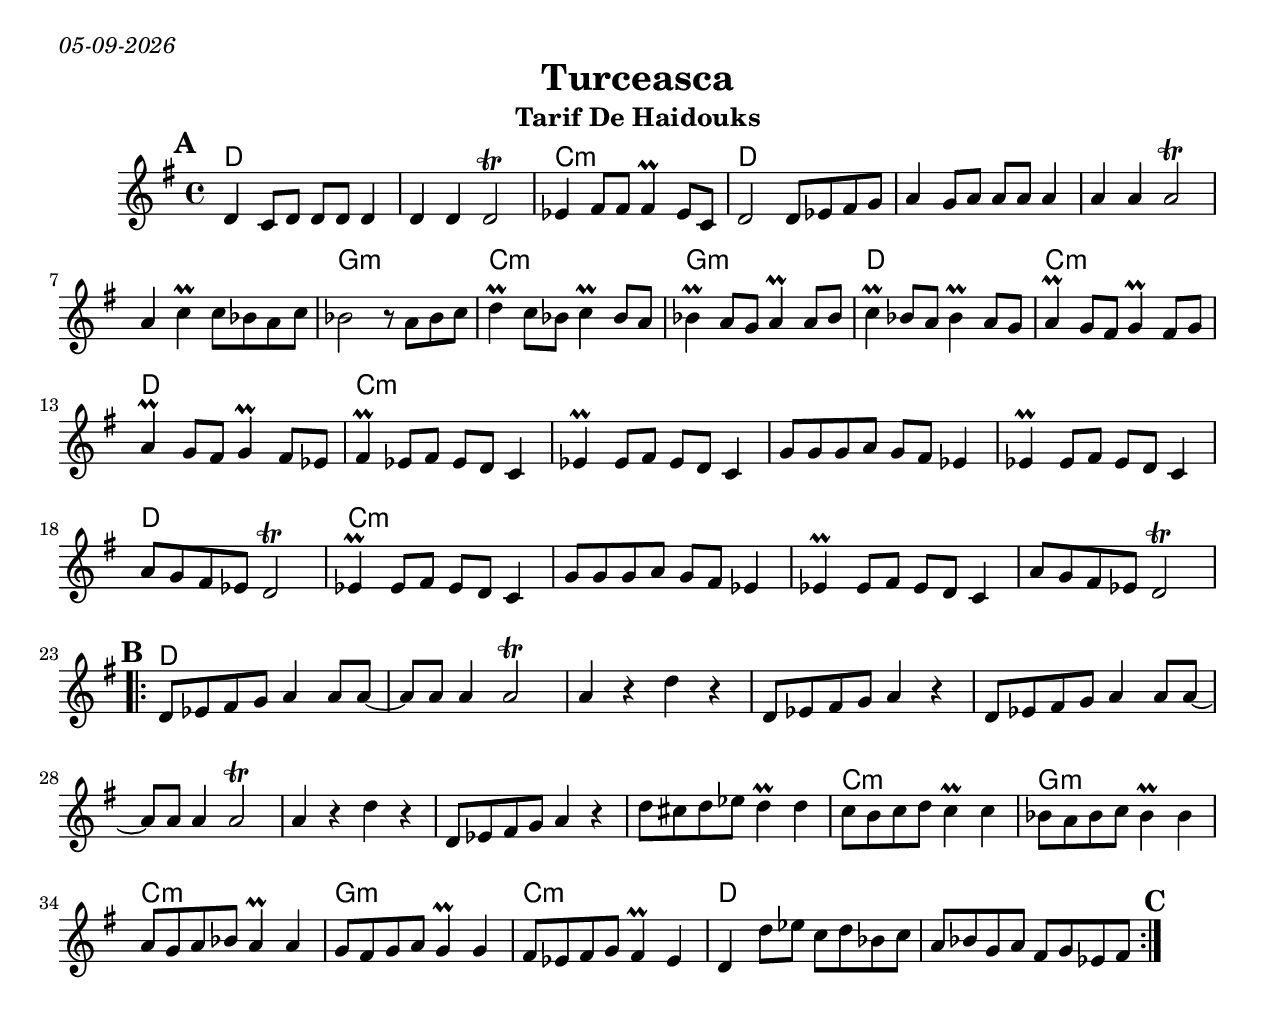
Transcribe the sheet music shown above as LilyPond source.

\version "2.20.0"
\include "english.ly"
\paper{
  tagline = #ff
  print-all-headers = ##t
  #(set-paper-size "letter")
}
date = #(strftime "%d-%m-%Y" (localtime (current-time)))

\markup{ \italic{ \date }  }

%\markup{ Got something to say? }

global = {
  \clef treble
  \key g \major

  \time 4/4
  \set Score.markFormatter = #format-mark-box-alphabet
}

%#################################### Melody ########################
melody = \relative c' {
  \global
  %\partial 4 g4    %lead in notes
  \mark \default
   d4 c8 d d d d4
   d4 d d2\trill
   ef4 fs8 fs fs4 \prall ef8 c
   d2 d8 ef fs g

   a4 g8 a a a a4|
   a4 a a2 \trill
   a4 c \prall c8 bf a c
   bf2 r8 a bf c

   d4\prall c8 bf c4\prall bf8 a
   bf4 \prall a8 g a4 \prall a8 bf % end 2nd line
   c4 \prall bf8 a bf4 \prall a8 g
   a4 \prall g8 fs g4\prall fs8 g

   a4 \prall g8 fs g4 \prall fs8 ef
   fs4\prall ef8 fs ef d c4 % 3rd line
   ef4 \prall ef8 fs ef d c4
   g'8 g g a g fs ef4
   ef4 \prall ef8 fs ef d c4
   a'8 g fs ef d2 \trill %end 4

 ef4 \prall ef8 fs ef d c4
   g'8 g g a g fs ef4
   ef4 \prall ef8 fs ef d c4
   a'8 g fs ef d2 \trill %end 4
 \break

  \repeat volta 2{
    \mark \default
   d8 ef fs g a4  a8 a~
   a8 a a4 a2\trill
   a4 r d4 r
   d,8 ef fs g a4 r


   d,8 ef fs g a4 a8 a~
   a8 a a4 a2 \trill
   a4 r d r
   d,8 ef fs g a4 r|

   d8 cs d ef d4\prall d
   c8 b c d c4\prall c
   bf8 a bf c bf4\prall bf
   a8 g a bf a4\prall a

   g8 fs g a g4\prall g
   fs8 ef fs g fs4\prall ef|
   d4 d'8 ef c d bf c
   a8 bf g a fs g ef fs
  }
  \alternative {
    { }
    { }
  }

  \repeat volta 2{
    \mark \default
  }

}
%#### ############# Chords #######################
harmonies = \chordmode {
 d1*2
 c1:m
 d1*4
 g1:m
 c1:m
 g1:m
 d1
 c1:m
 d1
 c1*4:m
 d1
 c1*4:m
 %b
 d1*9
 c1:m
 g1:m
 c1:m
 g1:m
 c1:m
 d1*3
}

\score {
  % transpose score below
  %\transpose c d
  <<
    \new ChordNames {
      \set chordChanges = ##f
      \harmonies
    }
    \new Staff   \melody
  >>
  \header{
    title= "Turceasca"
    subtitle="Tarif De Haidouks"
    composer= ""\version "2.22.2"

    instrument =""
    arranger= ""
  }
  \layout{indent = 1.0\cm}
  \midi {
    \tempo 4 = 120

    % \midi { }
  }
}
%{
% more verses:
\markup{}
\markup {
  \font-size #2
  \fill-line {
    \hspace #0.1 % distance from left margin
    \column {
      \line { "1."
\column {
 ""
}
      }
      \hspace #0.2 % vertical distance between verses
      \line { "2."
\column {
""
}
      }
    }
    \hspace #0.1  % horiz. distance between columns
    \column {
      \line { "3."
\column {
 ""
}
      }
      \hspace #0.2 % distance between verses
      \line { "4."
\column {
""
}
      }
    }
    \hspace #0.1 % distance to right margin
  }
}

%}